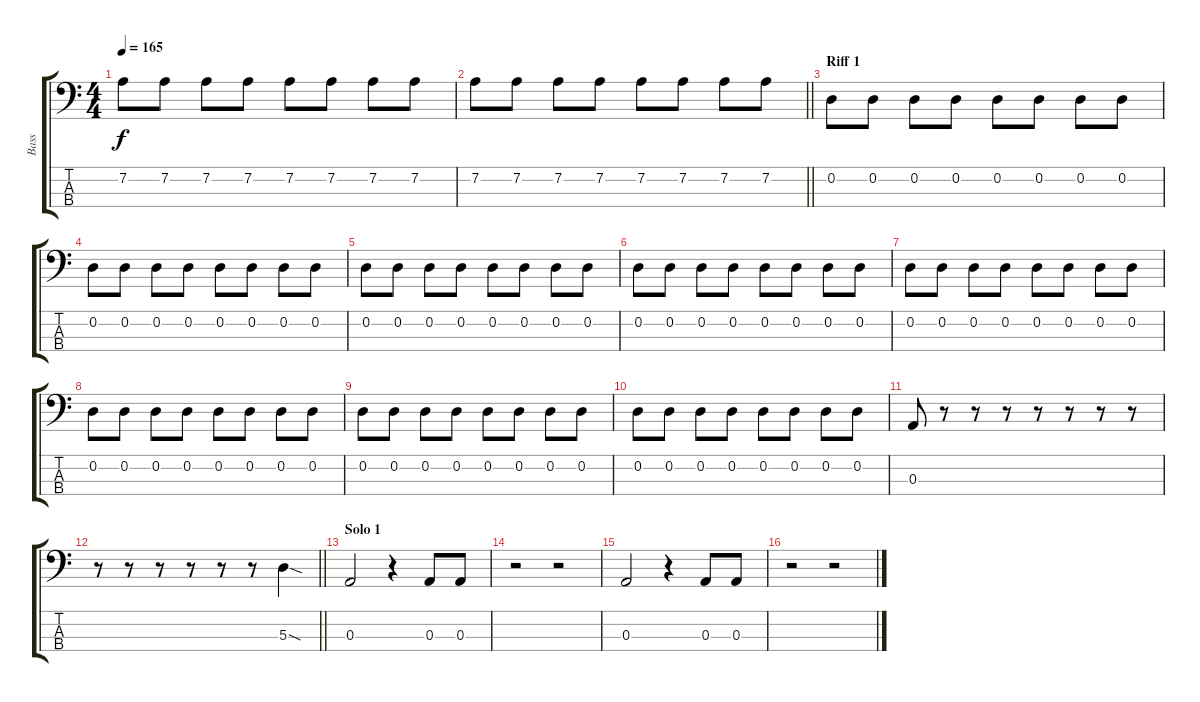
\track ("Bass" "Bass") {instrument electricbasspick}
\staff {score tabs}
\tuning (G2 D2 A1 E1) {hide}
\ts (4 4)
\tempo 165
\clef f4
\ks c
7.2.8{dy f} 7.2.8 7.2.8 7.2.8 7.2.8 7.2.8 7.2.8 7.2.8 |
\barLineRight lightlight
7.2.8 7.2.8 7.2.8 7.2.8 7.2.8 7.2.8 7.2.8 7.2.8 |
\section ("" "Riff 1")
0.2.8 0.2.8 0.2.8 0.2.8 0.2.8 0.2.8 0.2.8 0.2.8 |
0.2.8 0.2.8 0.2.8 0.2.8 0.2.8 0.2.8 0.2.8 0.2.8 |
0.2.8 0.2.8 0.2.8 0.2.8 0.2.8 0.2.8 0.2.8 0.2.8 |
0.2.8 0.2.8 0.2.8 0.2.8 0.2.8 0.2.8 0.2.8 0.2.8 |
0.2.8 0.2.8 0.2.8 0.2.8 0.2.8 0.2.8 0.2.8 0.2.8 |
0.2.8 0.2.8 0.2.8 0.2.8 0.2.8 0.2.8 0.2.8 0.2.8 |
0.2.8 0.2.8 0.2.8 0.2.8 0.2.8 0.2.8 0.2.8 0.2.8 |
0.2.8 0.2.8 0.2.8 0.2.8 0.2.8 0.2.8 0.2.8 0.2.8 |
0.3.8 r.8 r.8 r.8 r.8 r.8 r.8 r.8 |
\barLineRight lightlight
r.8 r.8 r.8 r.8 r.8 r.8 5.3{sod}.4 |
\section ("" "Solo 1")
0.3.2 r.4 0.3.8 0.3.8 |
r.2 r.2 |
0.3.2 r.4 0.3.8 0.3.8 |
r.2 r.2
